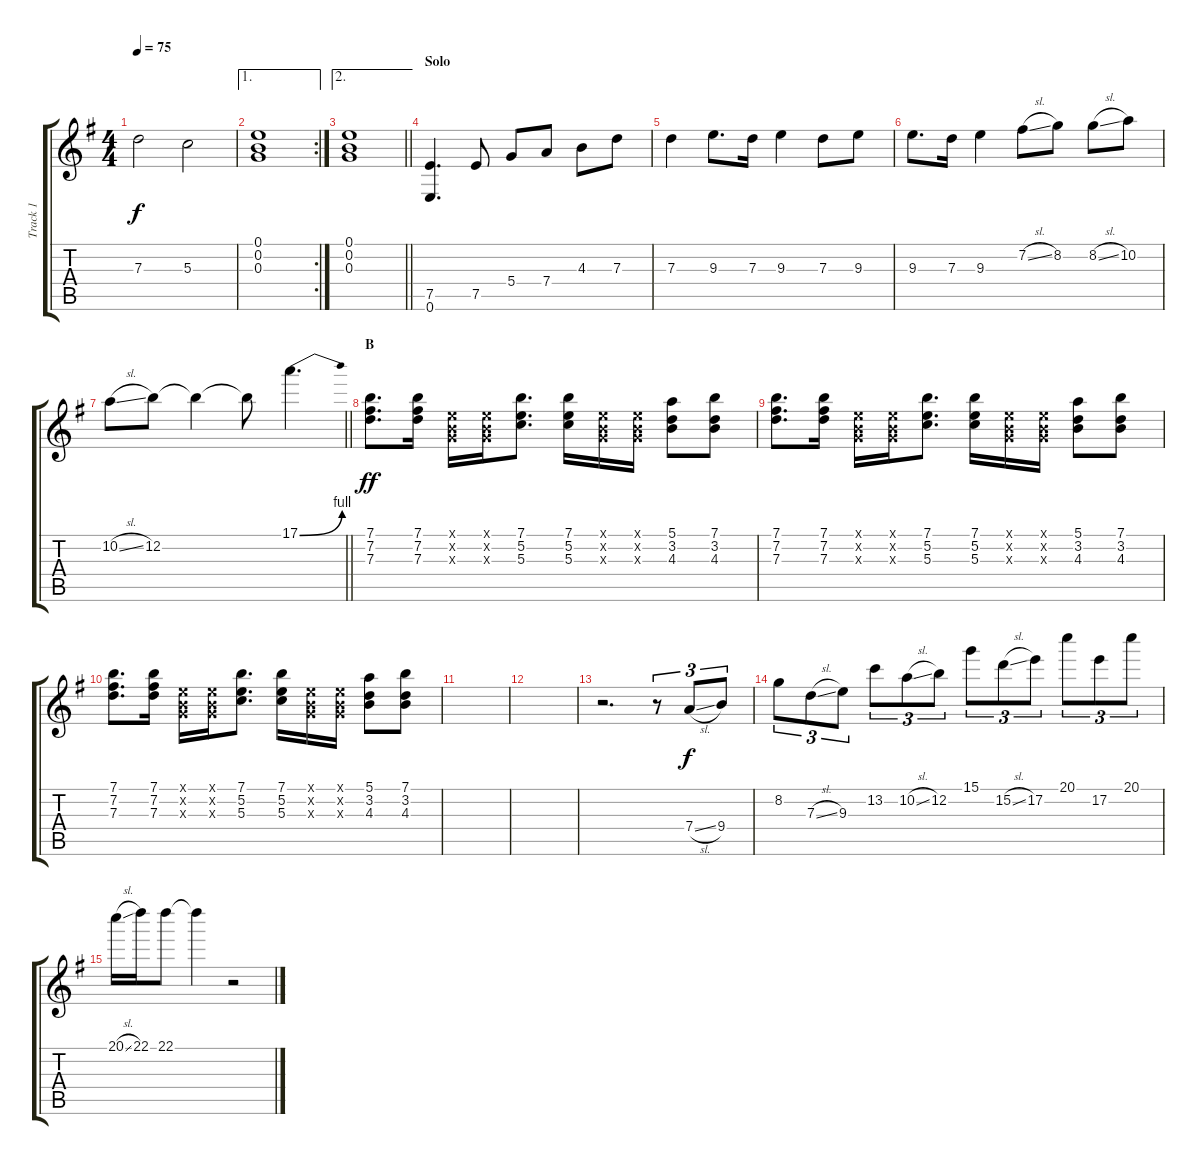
\track ("Track 1" "Track 1") {instrument electricguitarjazz}
\staff {score tabs}
\tuning (E4 B3 G3 D3 A2 E2) {hide}
\ts (4 4)
\tempo 75
\clef g2
\ks g
7.3.2{dy f} 5.3.2 |
\ae 1
\rc 2
(0.1 0.2 0.3).1 |
\ae 2
\barLineRight lightlight
(0.1 0.2 0.3).1 |
\section ("" "Solo")
(7.5 0.6).4{d} 7.5.8 5.4.8 7.4.8 4.3.8 7.3.8 |
7.3.4 9.3.8{d} 7.3.16 9.3.4 7.3.8 9.3.8 |
9.3.8{d} 7.3.16 9.3.4 7.2{sl}.8 8.2.8 8.2{sl}.8 10.2.8 |
\barLineRight lightlight
10.2{sl}.8 12.2.8 12.2{t}.4 12.2{t}.8 17.1{be (bend 0 0 60 4)}.4{d} |
\section ("" "B")
(7.1 7.2 7.3).8{d dy ff} (7.1 7.2 7.3).16 (0.1{x} 0.2{x} 0.3{x}).16 (0.1{x} 0.2{x} 0.3{x}).16 (7.1 5.2 5.3).8{d} (7.1 5.2 5.3).16 (0.1{x} 0.2{x} 0.3{x}).16 (0.1{x} 0.2{x} 0.3{x}).16 (5.1 3.2 4.3).8 (7.1 3.2 4.3).8 |
(7.1 7.2 7.3).8{d} (7.1 7.2 7.3).16 (0.1{x} 0.2{x} 0.3{x}).16 (0.1{x} 0.2{x} 0.3{x}).16 (7.1 5.2 5.3).8{d} (7.1 5.2 5.3).16 (0.1{x} 0.2{x} 0.3{x}).16 (0.1{x} 0.2{x} 0.3{x}).16 (5.1 3.2 4.3).8 (7.1 3.2 4.3).8 |
(7.1 7.2 7.3).8{d} (7.1 7.2 7.3).16 (0.1{x} 0.2{x} 0.3{x}).16 (0.1{x} 0.2{x} 0.3{x}).16 (7.1 5.2 5.3).8{d} (7.1 5.2 5.3).16 (0.1{x} 0.2{x} 0.3{x}).16 (0.1{x} 0.2{x} 0.3{x}).16 (5.1 3.2 4.3).8 (7.1 3.2 4.3).8 |
|
|
r.2{d} r.8{tu (3 2)} 7.4{sl}.8{tu (3 2) dy f} 9.4.8{tu (3 2)} |
8.2.8{tu (3 2)} 7.3{sl}.8{tu (3 2)} 9.3.8{tu (3 2)} 13.2.8{tu (3 2)} 10.2{sl}.8{tu (3 2)} 12.2.8{tu (3 2)} 15.1.8{tu (3 2)} 15.2{sl}.8{tu (3 2)} 17.2.8{tu (3 2)} 20.1.8{tu (3 2)} 17.2.8{tu (3 2)} 20.1.8{tu (3 2)} |
20.1{sl}.16 22.1.16 22.1.8 22.1{t}.4 r.2
